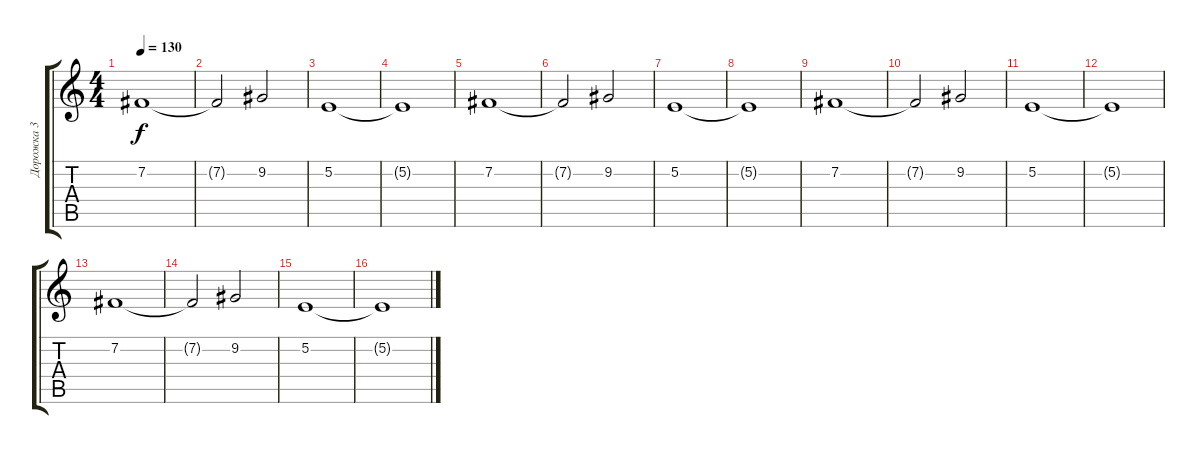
\track ("Дорожка 3" "Дорожка 3") {instrument lead6voice}
\staff {score tabs}
\tuning (E4 B3 G3 D3 A2 D2) {hide}
\ts (4 4)
\tempo 130
\clef g2
\ks c
7.2.1{dy f} |
7.2{t}.2 9.2.2 |
5.2.1 |
5.2{t}.1 |
7.2.1 |
7.2{t}.2 9.2.2 |
5.2.1 |
5.2{t}.1 |
7.2.1 |
7.2{t}.2 9.2.2 |
5.2.1 |
5.2{t}.1 |
7.2.1 |
7.2{t}.2 9.2.2 |
5.2.1 |
5.2{t}.1
